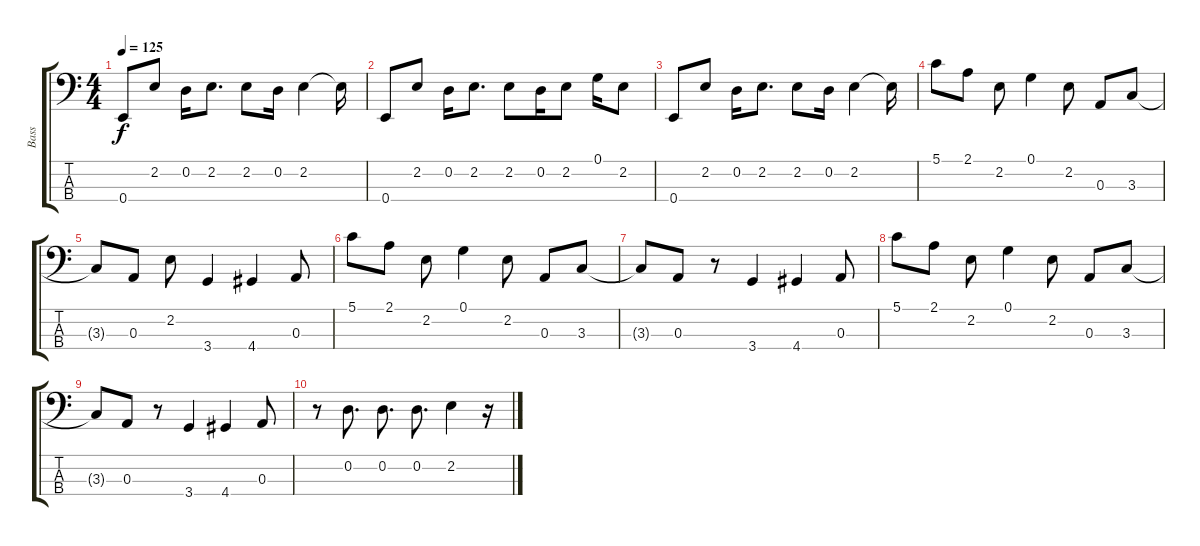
\track ("Bass" "Bass") {instrument electricbassfinger}
\staff {score tabs}
\tuning (G2 D2 A1 E1) {hide}
\ts (4 4)
\tempo 125
\clef f4
\ks c
0.4.8{dy f} 2.2.8 0.2.16 2.2.8{d} 2.2.8 0.2.16 2.2.4 2.2{t}.16 |
0.4.8 2.2.8 0.2.16 2.2.8{d} 2.2.8 0.2.16 2.2.8 0.1.16 2.2.8 |
0.4.8 2.2.8 0.2.16 2.2.8{d} 2.2.8 0.2.16 2.2.4 2.2{t}.16 |
5.1.8 2.1.8 2.2.8 0.1.4 2.2.8 0.3.8 3.3.8 |
3.3{t}.8 0.3.8 2.2.8 3.4.4 4.4.4 0.3.8 |
5.1.8 2.1.8 2.2.8 0.1.4 2.2.8 0.3.8 3.3.8 |
3.3{t}.8 0.3.8 r.8 3.4.4 4.4.4 0.3.8 |
5.1.8 2.1.8 2.2.8 0.1.4 2.2.8 0.3.8 3.3.8 |
3.3{t}.8 0.3.8 r.8 3.4.4 4.4.4 0.3.8 |
r.8 0.2.8{d} 0.2.8{d} 0.2.8{d} 2.2.4 r.16
